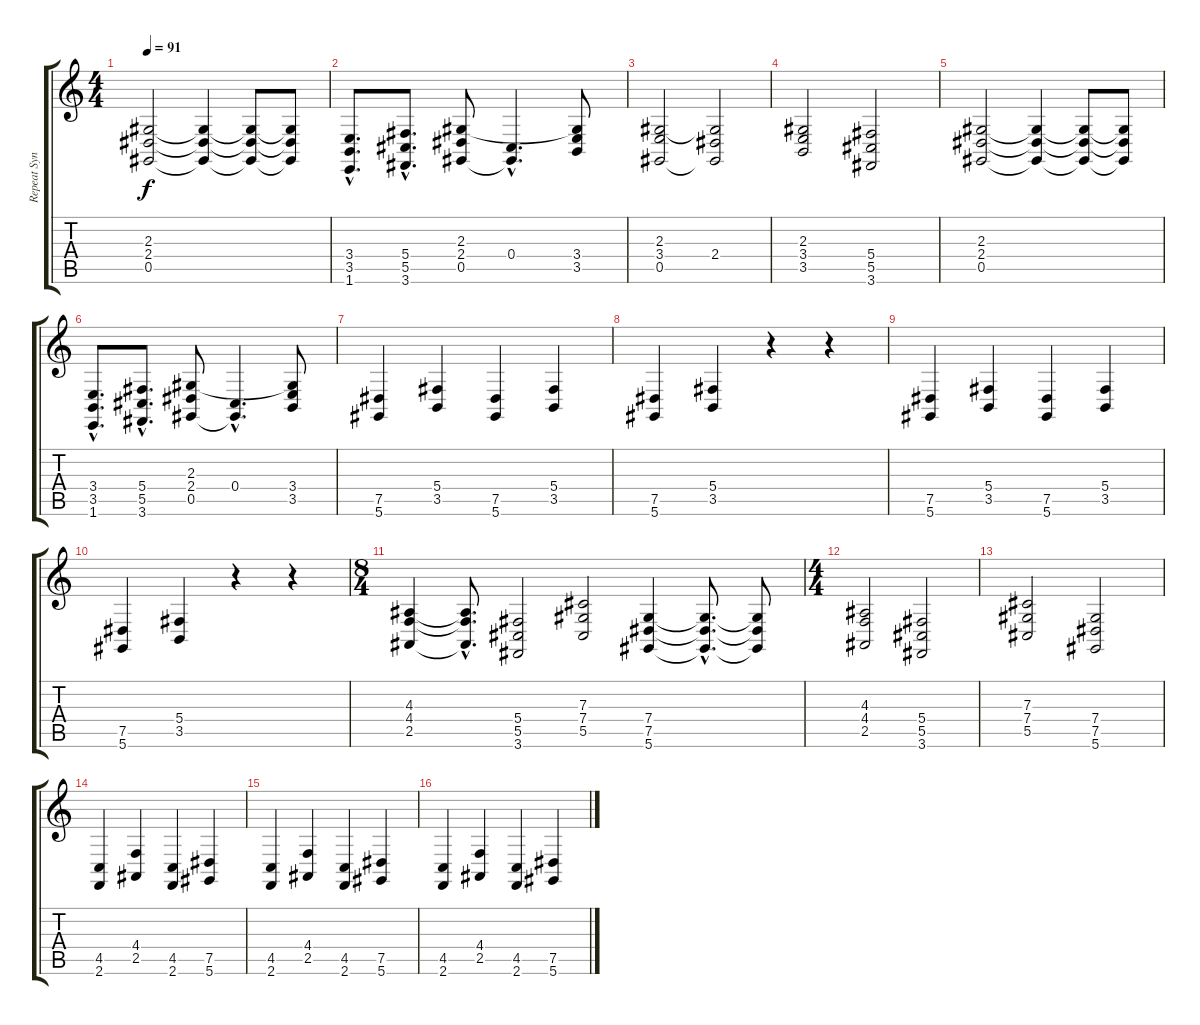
\track ("Repeat Synth" "Repeat Syn") {instrument synthstrings2}
\staff {score tabs}
\tuning (Eb4 Bb3 Gb3 Db3 Ab2 Eb2) {hide}
\ts (4 4)
\tempo 91
\clef g2
\ks c
(2.3 2.4 0.5).2{dy f} (2.3{t} 2.4{t} 0.5{t}).4 (2.3{t} 2.4{t} 0.5{t}).8 (2.3{t} 2.4{t} 0.5{t}).8 |
(3.4{hac} 3.5{hac} 1.6{hac}).8{d} (5.4{hac} 5.5{hac} 3.6{hac}).8{d} (2.3 2.4 0.5).8 (0.4{hac} 0.5{hac t}).4{d} (2.3{t} 3.4 3.5).8 |
(2.3 3.4 0.5).2 (2.3{t} 2.4 0.5{t}).2 |
(2.3 3.4 3.5).2 (5.4 5.5 3.6).2 |
(2.3 2.4 0.5).2 (2.3{t} 2.4{t} 0.5{t}).4 (2.3{t} 2.4{t} 0.5{t}).8 (2.3{t} 2.4{t} 0.5{t}).8 |
(3.4{hac} 3.5{hac} 1.6{hac}).8{d} (5.4{hac} 5.5{hac} 3.6{hac}).8{d} (2.3 2.4 0.5).8 (0.4{hac} 0.5{hac t}).4{d} (2.3{t} 3.4 3.5).8 |
(7.5 5.6).4 (5.4 3.5).4 (7.5 5.6).4 (5.4 3.5).4 |
(7.5 5.6).4 (5.4 3.5).4 r.4 r.4 |
(7.5 5.6).4 (5.4 3.5).4 (7.5 5.6).4 (5.4 3.5).4 |
(7.5 5.6).4 (5.4 3.5).4 r.4 r.4 |
\ts (8 4)
(4.3 4.4 2.5).4 (4.3{hac t} 4.4{hac t} 2.5{hac t}).8{d} (5.4 5.5 3.6).2 (7.3 7.4 5.5).2 (7.4 7.5 5.6).4 (7.4{hac t} 7.5{hac t} 5.6{hac t}).8{d} (7.4{t} 7.5{t} 5.6{t}).8 |
\ts (4 4)
(4.3 4.4 2.5).2 (5.4 5.5 3.6).2 |
(7.3 7.4 5.5).2 (7.4 7.5 5.6).2 |
(4.5 2.6).4 (4.4 2.5).4 (4.5 2.6).4 (7.5 5.6).4 |
(4.5 2.6).4 (4.4 2.5).4 (4.5 2.6).4 (7.5 5.6).4 |
(4.5 2.6).4 (4.4 2.5).4 (4.5 2.6).4 (7.5 5.6).4
